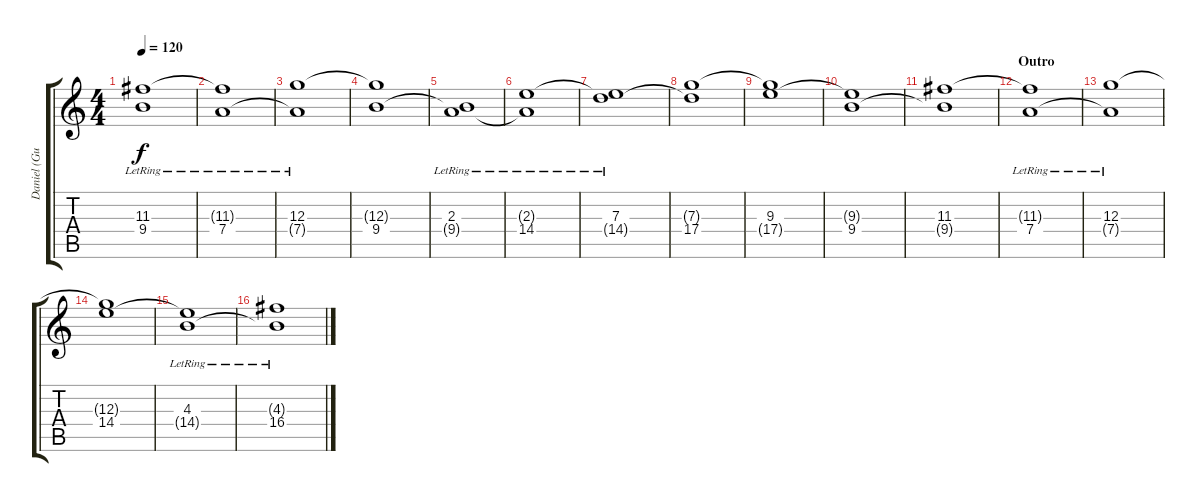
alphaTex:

\track ("Daniel (Guitar FX)" "Daniel (Gu") {instrument electricguitarclean}
\staff {score tabs}
\tuning (E4 B3 G3 D3 A2 E2) {hide}
\ts (4 4)
\tempo 120
\clef g2
\ks c
(11.3{lr} 9.4{t}).1{dy f} |
(11.3{t} 7.4{lr}).1 |
(12.3{lr} 7.4{t}).1 |
(12.3{t} 9.4).1 |
(2.3{lr} 9.4{t}).1 |
(2.3{t} 14.4{lr}).1 |
(7.3{lr} 14.4{t}).1 |
(7.3{t} 17.4).1 |
(9.3 17.4{t}).1 |
(9.3{t} 9.4).1 |
(11.3 9.4{t}).1 |
\section ("" "Outro")
(11.3{t} 7.4{lr}).1 |
(12.3{lr} 7.4{t}).1 |
(12.3{t} 14.4).1 |
(4.3{lr} 14.4{t}).1 |
(4.3{t} 16.4{lr}).1
